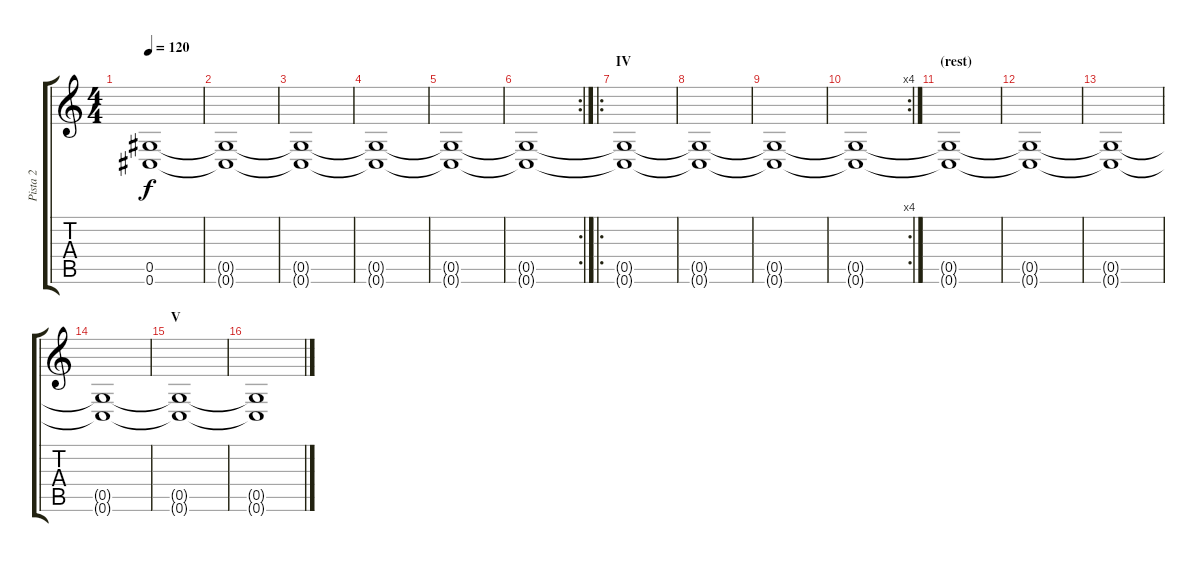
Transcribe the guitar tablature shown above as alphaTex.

\track ("Pista 2" "Pista 2") {instrument overdrivenguitar}
\staff {score tabs}
\tuning (Eb4 Bb3 Gb3 Db3 Ab2 Db2) {hide}
\ts (4 4)
\tempo 120
\clef g2
\ks c
(0.5{t} 0.6{t}).1{dy f} |
(0.5{t} 0.6{t}).1 |
(0.5{t} 0.6{t}).1 |
(0.5{t} 0.6{t}).1 |
(0.5{t} 0.6{t}).1 |
\rc 2
(0.5{t} 0.6{t}).1 |
\ro
\section ("" "IV")
(0.5{t} 0.6{t}).1 |
(0.5{t} 0.6{t}).1 |
(0.5{t} 0.6{t}).1 |
\rc 4
(0.5{t} 0.6{t}).1 |
\section ("" "(rest)")
(0.5{t} 0.6{t}).1 |
(0.5{t} 0.6{t}).1 |
(0.5{t} 0.6{t}).1 |
(0.5{t} 0.6{t}).1 |
\section ("" "V")
(0.5{t} 0.6{t}).1 |
(0.5{t} 0.6{t}).1
